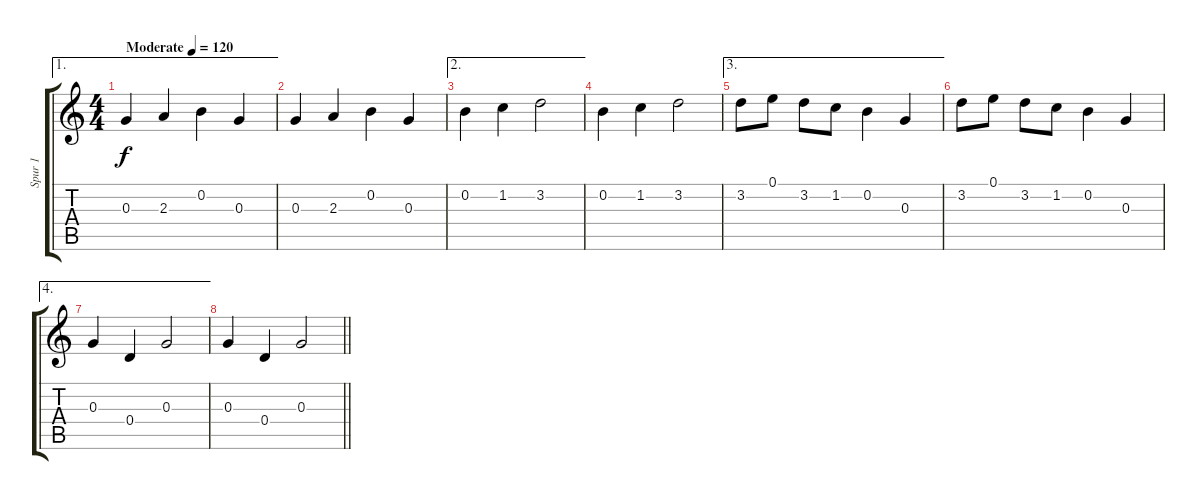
\track ("Spur 1" "Spur 1") {instrument acousticguitarsteel}
\staff {score tabs}
\tuning (E4 B3 G3 D3 A2 E2) {hide}
\ae 1
\ts (4 4)
\tempo (120 "Moderate")
\clef g2
\ks c
0.3.4{dy f instrument acousticguitarsteel} 2.3.4 0.2.4 0.3.4 |
0.3.4 2.3.4 0.2.4 0.3.4 |
\ae 2
0.2.4 1.2.4 3.2.2 |
0.2.4 1.2.4 3.2.2 |
\ae 3
3.2.8 0.1.8 3.2.8 1.2.8 0.2.4 0.3.4 |
3.2.8 0.1.8 3.2.8 1.2.8 0.2.4 0.3.4 |
\ae 4
0.3.4 0.4.4 0.3.2 |
\barLineRight lightlight
0.3.4 0.4.4 0.3.2
